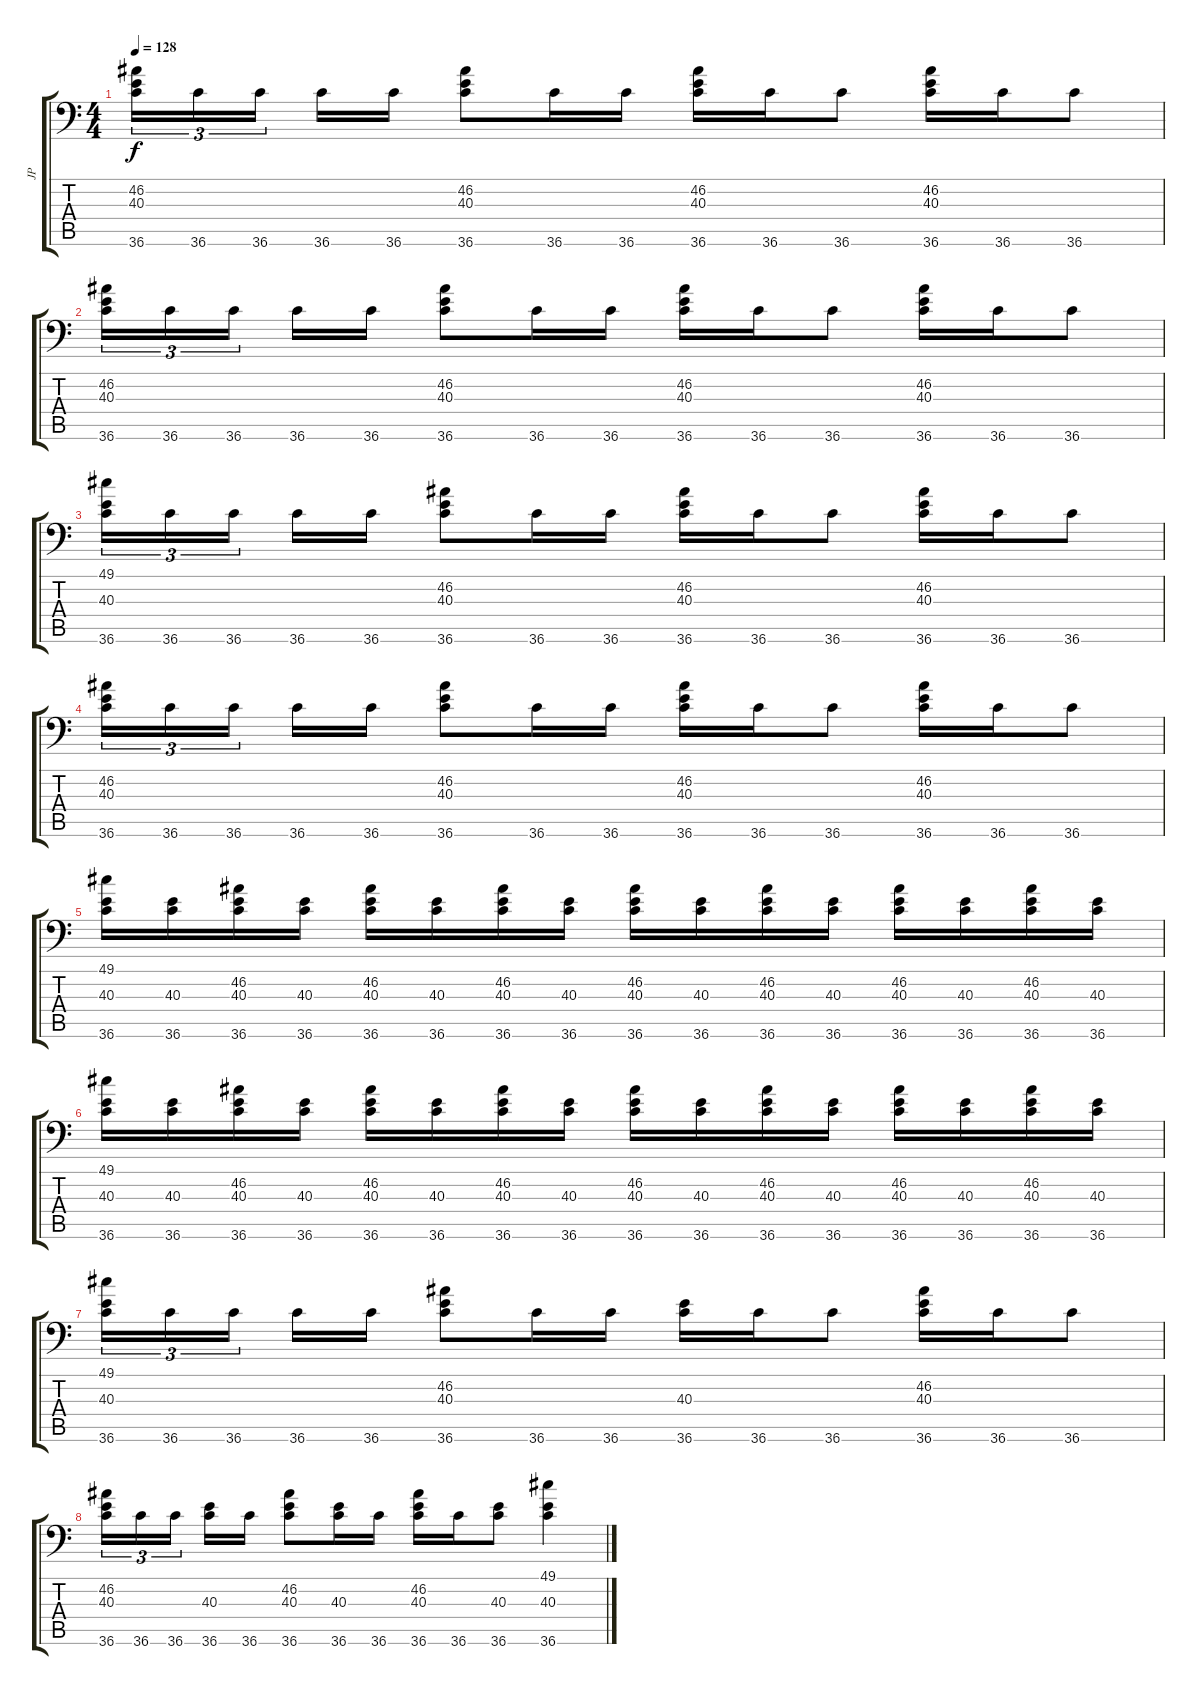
\track ("JP" "JP") {instrument acousticgrandpiano}
\staff {score tabs}
\tuning (C-1 C-1 C-1 C-1 C-1 C-1) {hide}
\ts (4 4)
\tempo 128
\clef f4
\ks c
(46.2 40.3 36.6).16{tu (3 2) dy f} 36.6.16{tu (3 2)} 36.6.16{tu (3 2)} 36.6.16 36.6.16 (46.2 40.3 36.6).8 36.6.16 36.6.16 (46.2 40.3 36.6).16 36.6.16 36.6.8 (46.2 40.3 36.6).16 36.6.16 36.6.8 |
(46.2 40.3 36.6).16{tu (3 2)} 36.6.16{tu (3 2)} 36.6.16{tu (3 2)} 36.6.16 36.6.16 (46.2 40.3 36.6).8 36.6.16 36.6.16 (46.2 40.3 36.6).16 36.6.16 36.6.8 (46.2 40.3 36.6).16 36.6.16 36.6.8 |
(49.1 40.3 36.6).16{tu (3 2)} 36.6.16{tu (3 2)} 36.6.16{tu (3 2)} 36.6.16 36.6.16 (46.2 40.3 36.6).8 36.6.16 36.6.16 (46.2 40.3 36.6).16 36.6.16 36.6.8 (46.2 40.3 36.6).16 36.6.16 36.6.8 |
(46.2 40.3 36.6).16{tu (3 2)} 36.6.16{tu (3 2)} 36.6.16{tu (3 2)} 36.6.16 36.6.16 (46.2 40.3 36.6).8 36.6.16 36.6.16 (46.2 40.3 36.6).16 36.6.16 36.6.8 (46.2 40.3 36.6).16 36.6.16 36.6.8 |
(49.1 40.3 36.6).16 (40.3 36.6).16 (46.2 40.3 36.6).16 (40.3 36.6).16 (46.2 40.3 36.6).16 (40.3 36.6).16 (46.2 40.3 36.6).16 (40.3 36.6).16 (46.2 40.3 36.6).16 (40.3 36.6).16 (46.2 40.3 36.6).16 (40.3 36.6).16 (46.2 40.3 36.6).16 (40.3 36.6).16 (46.2 40.3 36.6).16 (40.3 36.6).16 |
(49.1 40.3 36.6).16 (40.3 36.6).16 (46.2 40.3 36.6).16 (40.3 36.6).16 (46.2 40.3 36.6).16 (40.3 36.6).16 (46.2 40.3 36.6).16 (40.3 36.6).16 (46.2 40.3 36.6).16 (40.3 36.6).16 (46.2 40.3 36.6).16 (40.3 36.6).16 (46.2 40.3 36.6).16 (40.3 36.6).16 (46.2 40.3 36.6).16 (40.3 36.6).16 |
(49.1 40.3 36.6).16{tu (3 2)} 36.6.16{tu (3 2)} 36.6.16{tu (3 2)} 36.6.16 36.6.16 (46.2 40.3 36.6).8 36.6.16 36.6.16 (40.3 36.6).16 36.6.16 36.6.8 (46.2 40.3 36.6).16 36.6.16 36.6.8 |
(46.2 40.3 36.6).16{tu (3 2)} 36.6.16{tu (3 2)} 36.6.16{tu (3 2)} (40.3 36.6).16 36.6.16 (46.2 40.3 36.6).8 (40.3 36.6).16 36.6.16 (46.2 40.3 36.6).16 36.6.16 (40.3 36.6).8 (49.1 40.3 36.6).4
